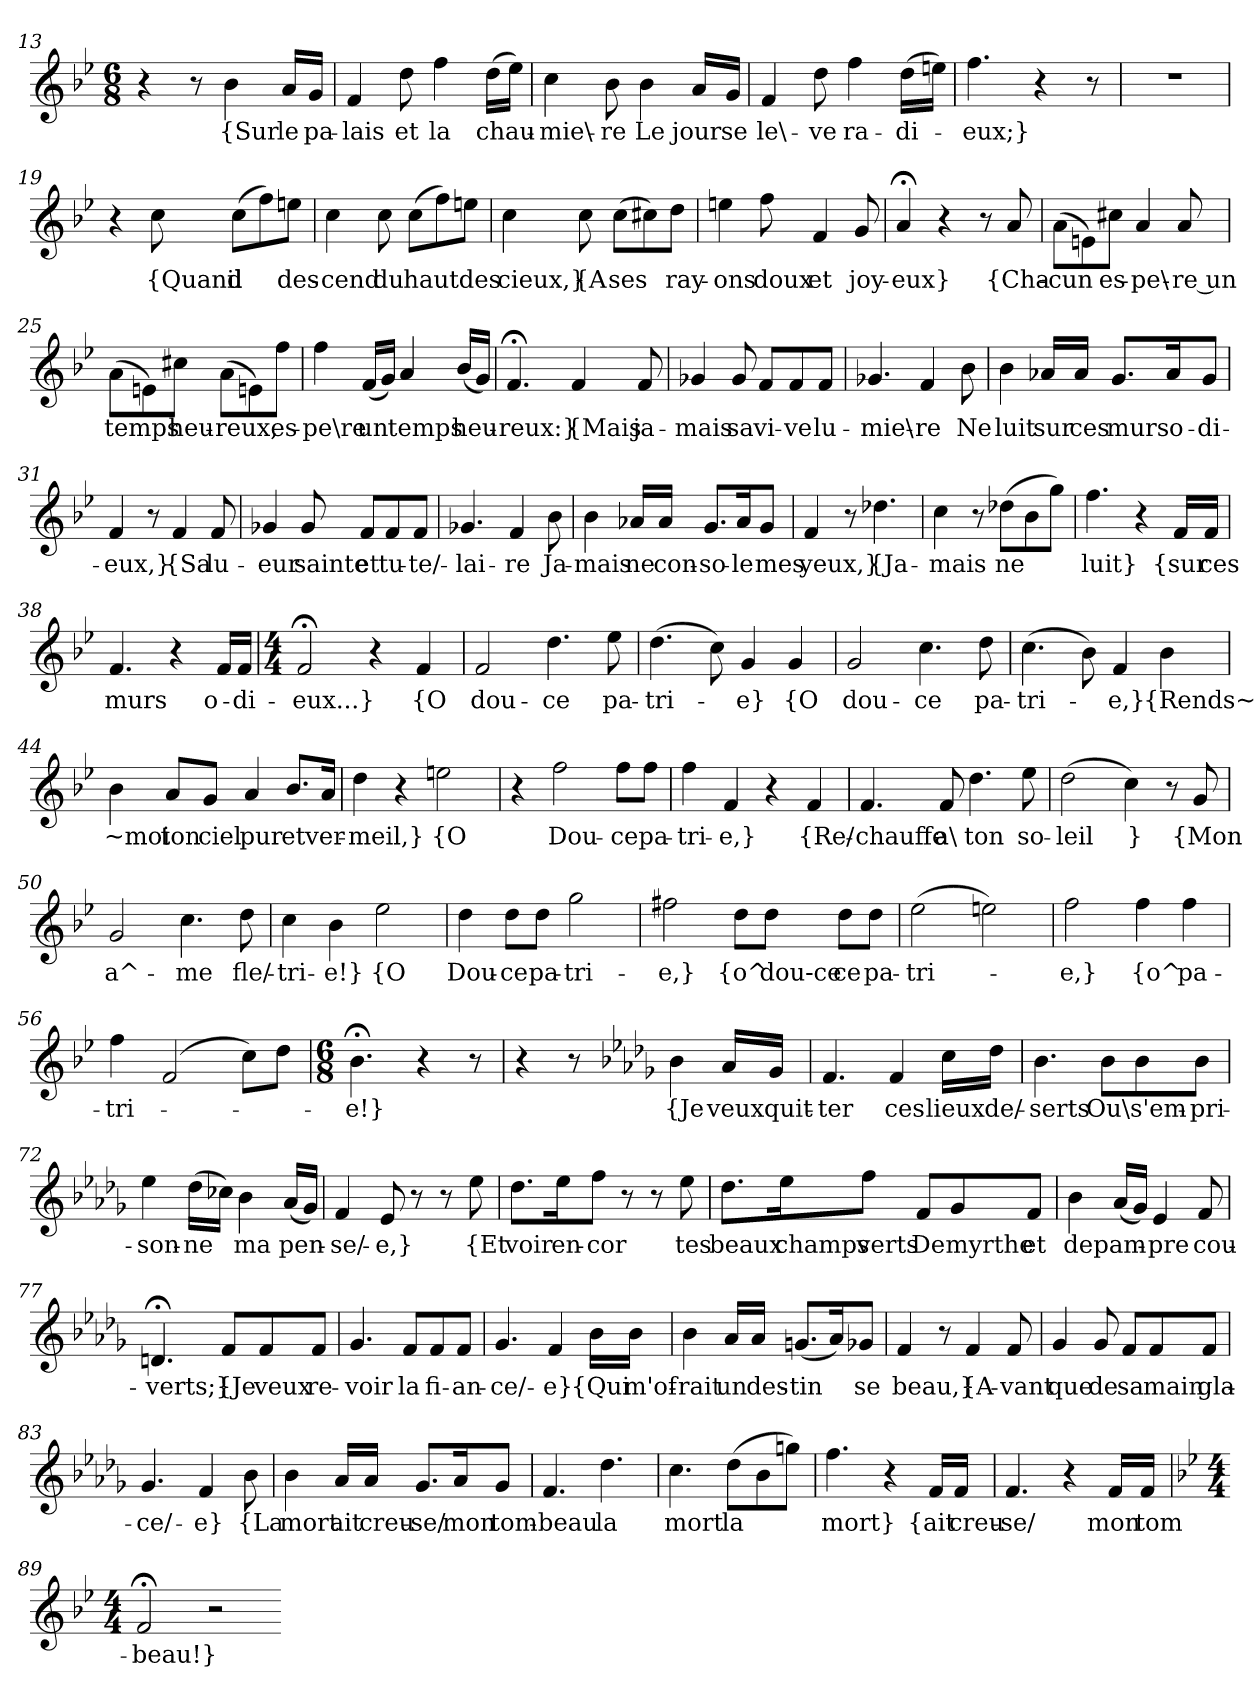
**kern	**text
*part1	*part1
*staff1	*staff1
*clefG2	*
*k[b-e-]	*
*M6/8	*
=13	=13
4r	.
8r	.
4b-	{Sur
16a/LL	le
16g/JJ	pa-
=14	=14
4f	-lais
8dd	et
4ff	la
(16dd\LL	chau-
16ee-\JJ)	.
=15	=15
4cc	-mie\-
8b-	-re
4b-	Le
16a/LL	jour
16g/JJ	se
=16	=16
4f	le\-
8dd	-ve
4ff	ra-
(16dd\LL	-di-
16een\JJ)	.
=17	=17
4.ff	-eux;}
4r	.
8r	.
=18	=18
2.r	.
=19	=19
4r	.
8cc	{Quand
(8cc\L	il
8ff\)	.
8een\J	des-
=20	=20
4cc	-cend
8cc	du
(8cc\L	haut
8ff\)	.
8een\J	des
=21	=21
4cc	cieux,}
8cc	{A
(8cc\L	ses
8cc#X\)	.
8dd\J	ray-
=22	=22
4een	-ons
8ff	doux
4f	et
8g	joy-
=23	=23
4a;<	-eux}
4r	.
8r	.
8a	{Cha-
=24	=24
(8a\L	-cun
8en\)	.
8cc#X\J	es-
4a	-pe\-
8a	-re un
=25	=25
(8a\L	temps
8en\)	.
8cc#X\J	heu-
(8a\L	-reux,
8en\)	.
8ff\J	es-
=26	=26
4ff	-pe\re
(16f/LL	un
16g/JJ)	.
4a	temps
(16b-/LL	heu-
16g/JJ)	.
=27	=27
4.f;<	-reux:}
4f	{Mais
8f	ja-
=28	=28
4g-X	-mais
8g-	sa
8f/L	vi-
8f/	-ve
8f/J	lu-
=29	=29
4.g-X	-mie\-
4f	-re
8b-	Ne
=30	=30
4b-	luit
16a-X/LL	sur
16a-/JJ	ces
8.g/L	murs
16a-/K	o-
8g/J	-di-
=31	=31
4f	-eux,}
8r	.
4f	{Sa
8f	lu-
=32	=32
4g-X	-eur
8g-	sainte
8f/L	et
8f/	tu-
8f/J	-te/-
=33	=33
4.g-X	-lai-
4f	-re
8b-	Ja-
=34	=34
4b-	-mais
16a-X/LL	ne
16a-/JJ	con-
8.g/L	-so-
16a-/K	-le
8g/J	mes
=35	=35
4f	yeux,}
8r	.
4.dd-X	{Ja-
=36	=36
4cc	-mais
8r	.
(8dd-X\L	ne
8b-\	.
8gg\J)	.
=37	=37
4.ff	luit}
4r	.
16f/LL	{sur
16f/JJ	ces
=38	=38
4.f	murs
4r	.
16f/LL	o-
16f/JJ	-di-
=39	=39
*M4/4	*
2f;<	-eux...}
4r	.
4f	{O
=40	=40
2f	dou-
4.dd	-ce
8ee-	pa-
=41	=41
(4.dd	tri-
8cc)	.
4g	-e}
4g	{O
=42	=42
2g	dou-
4.cc	-ce
8dd	pa-
=43	=43
(4.cc	-tri-
8b-)	.
4f	-e,}
4b-	{Rends~
=44	=44
4b-	~moi
8a/L	ton
8g/J	ciel
4a	pur
8.b-/L	et
16a/Jk	ver-
=45	=45
4dd	-meil,}
4r	.
2een	{O
=46	=46
4r	.
2ff	Dou-
8ff\L	-ce
8ff\J	pa-
=47	=47
4ff	-tri-
4f	-e,}
4r	.
4f	{Re/-
=48	=48
4.f	-chauffe
8f	a\
4.dd	ton
8ee-	so-
=49	=49
(2dd	-leil
4cc)	}
8r	.
8g	{Mon
=50	=50
2g	a^-
4.cc	-me
8dd	fle/-
=51	=51
4cc	-tri-
4b-	-e!}
2ee-	{O
=52	=52
4dd	Dou-
8dd\L	-ce
8dd\J	pa-
2gg	-tri-
=53	=53
2ff#X	-e,}
8dd\L	{o^
8dd\J	dou-ce
8dd\L	-ce
8dd\J	pa-
=54	=54
(2ee-	-tri-
2een)	.
=55	=55
2ff	-e,}
4ff	{o^
4ff	pa-
=56	=56
4ff	-tri-
(2f	.
8cc\L)	.
8dd\J	.
=57	=57
*M6/8	*
4.b-;<	-e!}
4r	.
8r	.
=69	=69
4r	.
8r	.
*k[b-e-a-d-g-]	*
4b-	{Je
16a-/LL	veux
16g-/JJ	quit-
=70	=70
4.f	-ter
4f	ces
16cc\LL	lieux
16dd-\JJ	de/-
=71	=71
4.b-	-serts
8b-\L	Ou\
8b-\	s'em-
8b-\J	-pri-
=72	=72
4ee-	-son-
(16dd-\LL	-ne
16cc-X\JJ)	.
4b-	ma
(16a-/LL	pen-
16g-/JJ)	.
=73	=73
4f	-se/-
8e-	-e,}
8r	.
8r	.
8ee-	{Et
=74	=74
8.dd-\L	voir
16ee-\K	en-
8ff\J	-cor
8r	.
8r	.
8ee-	tes
=75	=75
8.dd-\L	beaux
16ee-\K	champs
8ff\J	verts
8f/L	De
8g-/	myrthe
8f/J	et
=76	=76
4b-	de
(16a-/LL	pam-
16g-/JJ)	.
4e-	-pre
8f	cou-
=77	=77
4.dn;<	-verts;}
8f/L	{Je
8f/	veux
8f/J	re-
=78	=78
4.g-	-voir
8f/L	la
8f/	fi-
8f/J	-an-
=79	=79
4.g-	ce/-
4f	-e}
16b-\LL	{Qui
16b-\JJ	m'of-
=80	=80
4b-	-rait
16a-/LL	un
16a-/JJ	des-
(8.gn/L	-tin
16a-/K)	.
8g-X/J	se
=81	=81
4f	beau,}
8r	.
4f	{A-
8f	-vant
=82	=82
4g-	que
8g-	de
8f/L	sa
8f/	main
8f/J	gla-
=83	=83
4.g-	-ce/-
4f	-e}
8b-	{La
=84	=84
4b-	mort
16a-/LL	ait
16a-/JJ	creu-
8.g-/L	-se/
16a-/K	mon
8g-/J	tom-
=85	=85
4.f	-beau
4.dd-	la
=86	=86
4.cc	mort
(8dd-\L	la
8b-\	.
8ggn\J)	.
=87	=87
4.ff	mort}
4r	.
16f/LL	{ait
16f/JJ	creu-
=88	=88
4.f	-se/
4r	.
16f/LL	mon
16f/JJ	tom-
=89	=89
*k[b-e-]	*
*M4/4	*
2f;<	-beau!}
2r	.
=-	=-
*-	*-
